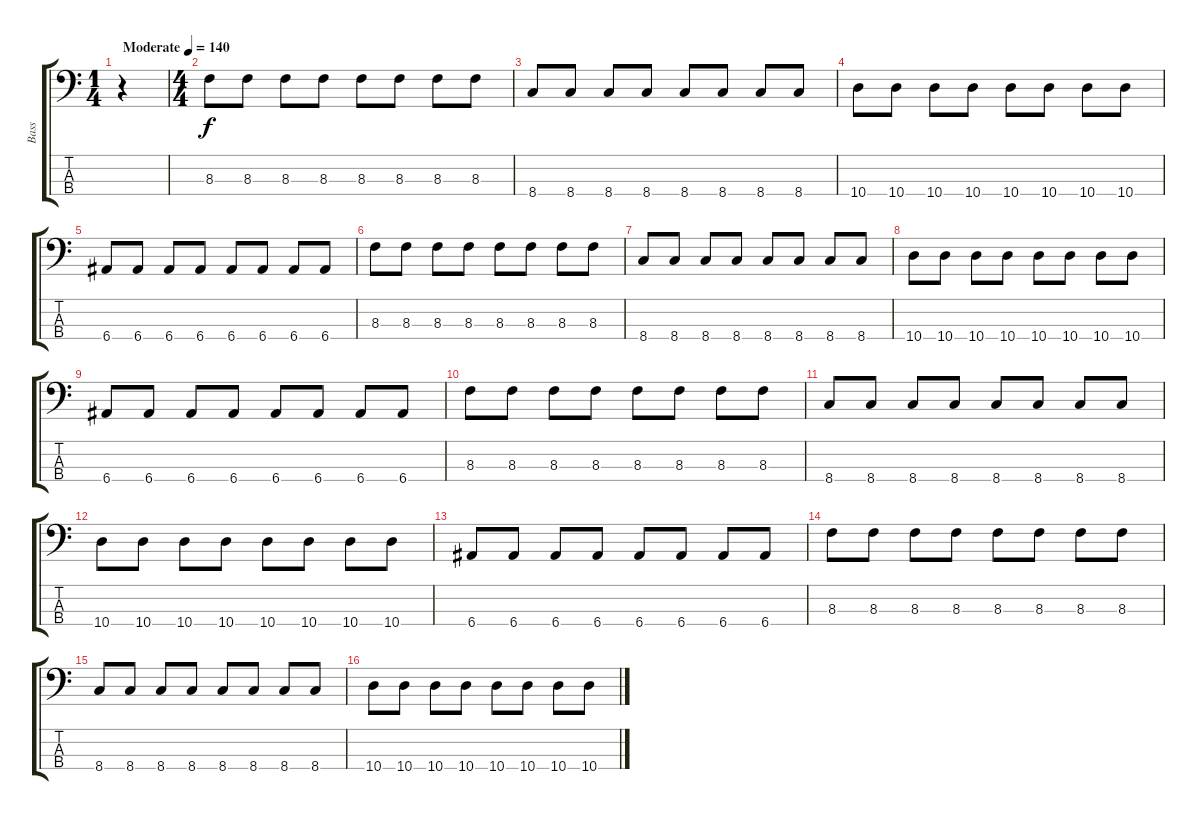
\track ("Bass" "Bass") {instrument electricbassfinger}
\staff {score tabs}
\tuning (G2 D2 A1 E1) {hide}
\ts (1 4)
\tempo (140 "Moderate")
\clef f4
\ks c
r.4{dy f instrument electricbassfinger} |
\ts (4 4)
8.3.8 8.3.8 8.3.8 8.3.8 8.3.8 8.3.8 8.3.8 8.3.8 |
8.4.8 8.4.8 8.4.8 8.4.8 8.4.8 8.4.8 8.4.8 8.4.8 |
10.4.8 10.4.8 10.4.8 10.4.8 10.4.8 10.4.8 10.4.8 10.4.8 |
6.4.8 6.4.8 6.4.8 6.4.8 6.4.8 6.4.8 6.4.8 6.4.8 |
8.3.8 8.3.8 8.3.8 8.3.8 8.3.8 8.3.8 8.3.8 8.3.8 |
8.4.8 8.4.8 8.4.8 8.4.8 8.4.8 8.4.8 8.4.8 8.4.8 |
10.4.8 10.4.8 10.4.8 10.4.8 10.4.8 10.4.8 10.4.8 10.4.8 |
6.4.8 6.4.8 6.4.8 6.4.8 6.4.8 6.4.8 6.4.8 6.4.8 |
8.3.8 8.3.8 8.3.8 8.3.8 8.3.8 8.3.8 8.3.8 8.3.8 |
8.4.8 8.4.8 8.4.8 8.4.8 8.4.8 8.4.8 8.4.8 8.4.8 |
10.4.8 10.4.8 10.4.8 10.4.8 10.4.8 10.4.8 10.4.8 10.4.8 |
6.4.8 6.4.8 6.4.8 6.4.8 6.4.8 6.4.8 6.4.8 6.4.8 |
8.3.8 8.3.8 8.3.8 8.3.8 8.3.8 8.3.8 8.3.8 8.3.8 |
8.4.8 8.4.8 8.4.8 8.4.8 8.4.8 8.4.8 8.4.8 8.4.8 |
10.4.8 10.4.8 10.4.8 10.4.8 10.4.8 10.4.8 10.4.8 10.4.8
